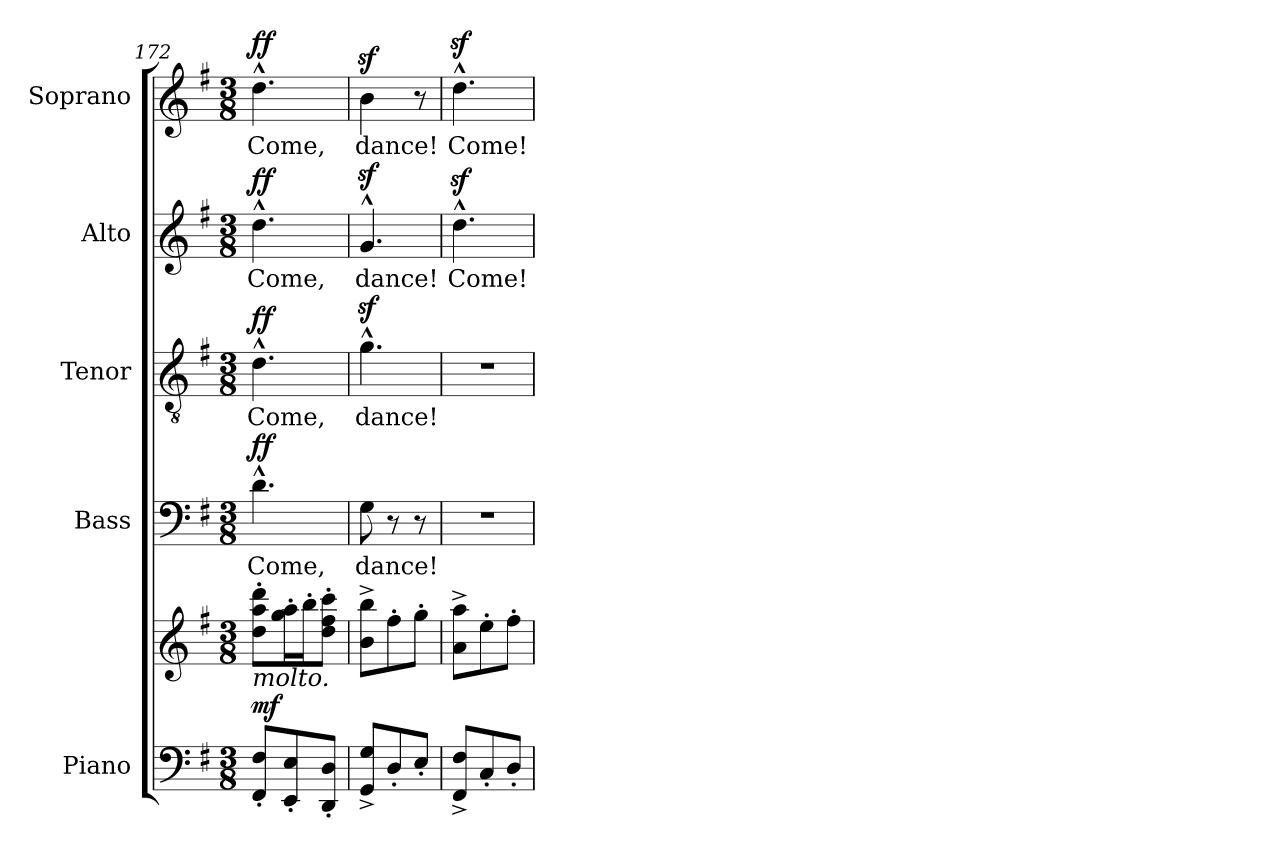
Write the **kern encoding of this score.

**kern	**kern	**dynam	**kern	**text	**dynam	**kern	**text	**dynam	**kern	**text	**dynam	**kern	**text	**dynam
*part5	*part5	*part5	*part4	*part4	*part4	*part3	*part3	*part3	*part2	*part2	*part2	*part1	*part1	*part1
*staff6	*staff5	*staff5/6	*staff4	*staff4	*staff4	*staff3	*staff3	*staff3	*staff2	*staff2	*staff2	*staff1	*staff1	*staff1
*I"Piano	*	*	*I"Bass	*	*	*I"Tenor	*	*	*I"Alto	*	*	*I"Soprano	*	*
*I'Pno	*	*	*	*	*	*	*	*	*	*	*	*	*	*
!!LO:PB:g=z
*clefF4	*clefG2	*	*clefF4	*	*	*clefGv2	*	*	*clefG2	*	*	*clefG2	*	*
*k[f#]	*k[f#]	*	*k[f#]	*	*	*k[f#]	*	*	*k[f#]	*	*	*k[f#]	*	*
*M3/8	*M3/8	*	*M3/8	*	*	*M3/8	*	*	*M3/8	*	*	*M3/8	*	*
=172	=172	=172	=172	=172	=172	=172	=172	=172	=172	=172	=172	=172	=172	=172
!LO:TX:a:i:t=molto.	!	!	!	!	!	!	!	!	!	!	!	!	!	!
!	!	!LO:DY:a=2	!	!LO:LY:b	!LO:DY:a	!	!LO:LY:b	!LO:DY:a	!	!LO:LY:b	!LO:DY:a	!	!LO:LY:b	!LO:DY:a
8FF#/' 8F#/'L	8dd\' 8aa\' 8ddd\'L	mf	4.d^^\	Come,	ff	4.d^^\	Come,	ff	4.dd^^\	Come,	ff	4.dd^^\	Come,	ff
8EE/' 8E/'	16gg\' 16aa\'L	.	.	.	.	.	.	.	.	.	.	.	.	.
.	16bb'\J	.	.	.	.	.	.	.	.	.	.	.	.	.
8DD/' 8D/'J	8dd\' 8ff#\' 8ccc\'J	.	.	.	.	.	.	.	.	.	.	.	.	.
=173	=173	=173	=173	=173	=173	=173	=173	=173	=173	=173	=173	=173	=173	=173
!	!	!	!	!LO:LY:b	!	!	!LO:LY:b	!	!	!LO:LY:b	!	!	!LO:LY:b	!
8GG/^ 8G/^L	8b\^ 8bb\^L	.	8G\	dance!	.	4.gz>^^\	dance!	.	4.gz>^^/	dance!	.	4bz>\	dance!	.
8D'/	8ff#'\	.	8r	.	.	.	.	.	.	.	.	.	.	.
8E'/J	8gg'\J	.	8r	.	.	.	.	.	.	.	.	8r	.	.
=174	=174	=174	=174	=174	=174	=174	=174	=174	=174	=174	=174	=174	=174	=174
!	!	!	!	!	!	!	!	!	!	!LO:LY:b	!	!	!LO:LY:b	!
8FF#/^ 8F#/^L	8a\^ 8aa\^L	.	4.r	.	.	4.r	.	.	4.ddz>^^\	Come!	.	4.ddz>^^\	Come!	.
8C'/	8ee'\	.	.	.	.	.	.	.	.	.	.	.	.	.
8D'/J	8ff#'\J	.	.	.	.	.	.	.	.	.	.	.	.	.
=	=	=	=	=	=	=	=	=	=	=	=	=	=	=
*-	*-	*-	*-	*-	*-	*-	*-	*-	*-	*-	*-	*-	*-	*-
